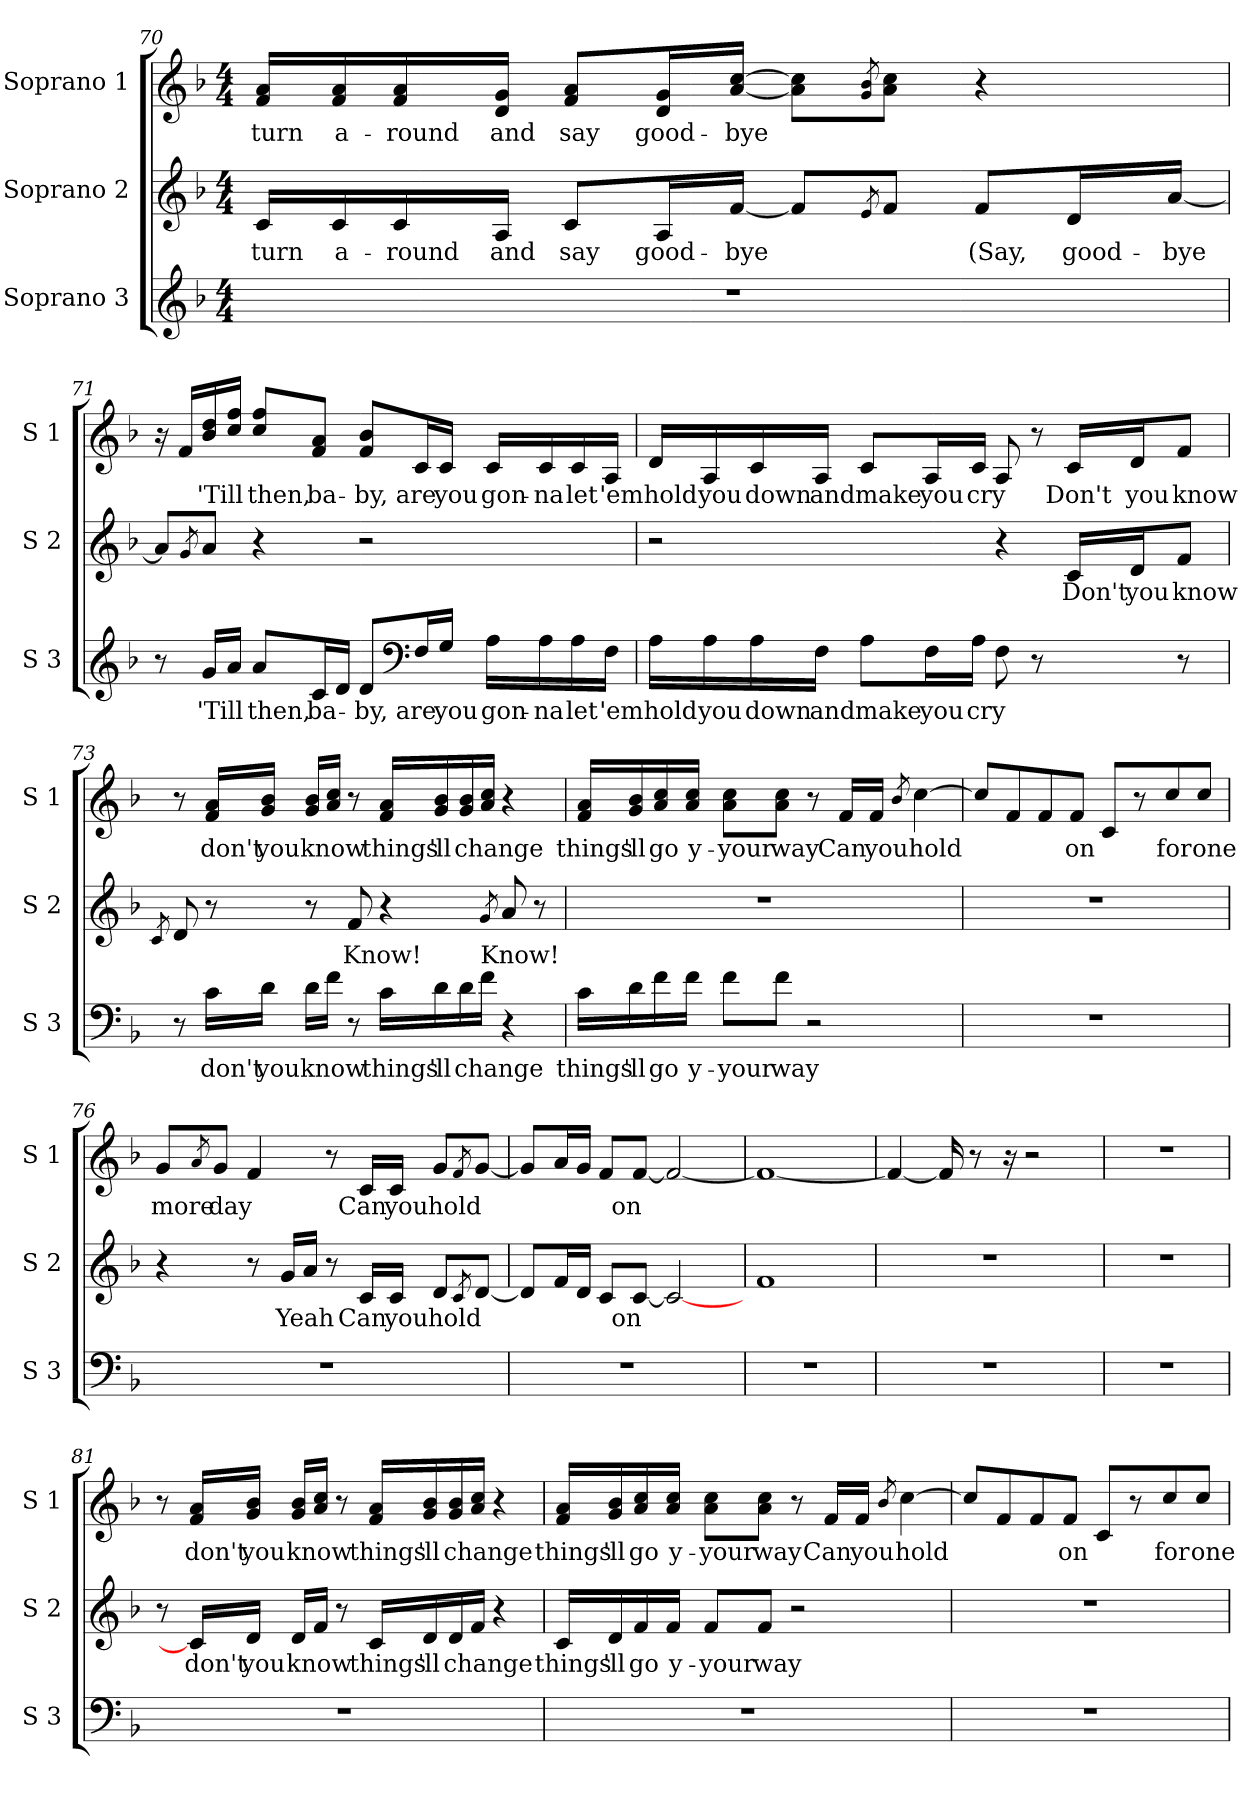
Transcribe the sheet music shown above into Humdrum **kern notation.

**kern	**text	**kern	**text	**kern	**text
*part3	*part3	*part2	*part2	*part1	*part1
*staff3	*staff3	*staff2	*staff2	*staff1	*staff1
*I"Soprano 3	*	*I"Soprano 2	*	*I"Soprano 1	*
*I'S 3	*	*I'S 2	*	*I'S 1	*
*clefG2	*	*clefG2	*	*clefG2	*
*k[b-]	*	*k[b-]	*	*k[b-]	*
*F:	*	*F:	*	*F:	*
*M4/4	*	*M4/4	*	*M4/4	*
=70	=70	=70	=70	=70	=70
!	!	!	!LO:LY:b	!	!LO:LY:b
1r	.	16c/LL	turn	16f/ 16a/LL	turn
!	!	!	!LO:LY:b	!	!LO:LY:b
.	.	16c/	a-	16f/ 16a/	a-
!	!	!	!LO:LY:b	!	!LO:LY:b
.	.	16c/	-round	16f/ 16a/	-round
!	!	!	!LO:LY:b	!	!LO:LY:b
.	.	16A/JJ	and	16d/ 16g/JJ	and
!	!	!	!LO:LY:b	!	!LO:LY:b
.	.	8c/L	say	8f/ 8a/L	say
!	!	!	!LO:LY:b	!	!LO:LY:b
.	.	16A/L	good-	16d/ 16g/L	good-
!	!	!	!LO:LY:b	!	!LO:LY:b
.	.	[16f/JJ	-bye	[16a/ [16cc/JJ	-bye
.	.	8f/L]	.	8a\] 8cc\]L	.
.	.	8qe/	.	8qg/ 8qb-/	.
.	.	8f/J	.	8a\ 8cc\J	.
!	!	!	!LO:LY:b	!	!
.	.	8f/L	(Say,	4r	.
!	!	!	!LO:LY:b	!	!
.	.	16d/L	good-	.	.
!	!	!	!LO:LY:b	!	!
.	.	[16a/JJ	-bye	.	.
=71	=71	=71	=71	=71	=71
8r	.	8a/L]	.	16r	.
.	.	.	.	16f/LL	.
.	.	8qg/	.	.	.
!	!LO:LY:b	!	!	!	!LO:LY:b
16g/LL	'Till	8a/J	.	16b-/ 16dd/	'Till
16a/JJ	.	.	.	16cc/ 16ff/JJ	.
!	!LO:LY:b	!	!	!	!LO:LY:b
8a/L	then,	4r	.	8cc/ 8ff/L	then,
!	!LO:LY:b	!	!	!	!LO:LY:b
16c/L	ba-	.	.	8f/ 8a/J	ba-
16d/JJ	.	.	.	.	.
!	!LO:LY:b	!	!	!	!LO:LY:b
8d/L	-by,	2r	.	8f/ 8b-/L	-by,
*clefF4	*	*	*	*	*
!	!LO:LY:b	!	!	!	!LO:LY:b
16F/L	are	.	.	16c/L	are
!	!LO:LY:b	!	!	!	!LO:LY:b
16G/JJ	you	.	.	16c/JJ	you
!	!LO:LY:b	!	!	!	!LO:LY:b
16A\LL	gon-	.	.	16c/LL	gon-
!	!LO:LY:b	!	!	!	!LO:LY:b
16A\	-na	.	.	16c/	-na
!	!LO:LY:b	!	!	!	!LO:LY:b
16A\	let	.	.	16c/	let
!	!LO:LY:b	!	!	!	!LO:LY:b
16F\JJ	'em	.	.	16A/JJ	'em
=72	=72	=72	=72	=72	=72
!	!LO:LY:b	!	!	!	!LO:LY:b
16A\LL	hold	2r	.	16d/LL	hold
!	!LO:LY:b	!	!	!	!LO:LY:b
16A\	you	.	.	16A/	you
!	!LO:LY:b	!	!	!	!LO:LY:b
16A\	down	.	.	16c/	down
!	!LO:LY:b	!	!	!	!LO:LY:b
16F\JJ	and	.	.	16A/JJ	and
!	!LO:LY:b	!	!	!	!LO:LY:b
8A\L	make	.	.	8c/L	make
!	!LO:LY:b	!	!	!	!LO:LY:b
16F\L	you	.	.	16A/L	you
!	!LO:LY:b	!	!	!	!LO:LY:b
16A\JJ	cry	.	.	16c/JJ	cry
8F\	.	4r	.	8A/	.
8r	.	.	.	8r	.
!	!	!	!LO:LY:b	!	!LO:LY:b
8ryy	.	16c/LL	Don't	16c/LL	Don't
!	!	!	!LO:LY:b	!	!LO:LY:b
.	.	16d/J	you	16d/J	you
!	!	!	!LO:LY:b	!	!LO:LY:b
8r	.	8f/J	know	8f/J	know
=73	=73	=73	=73	=73	=73
.	.	8qc/	.	.	.
8r	.	8d/	.	8r	.
!	!LO:LY:b	!	!	!	!LO:LY:b
16c\LL	don't	8r	.	16f/ 16a/LL	don't
!	!LO:LY:b	!	!	!	!LO:LY:b
16d\JJ	you	.	.	16g/ 16b-/JJ	you
!	!LO:LY:b	!	!	!	!LO:LY:b
16d\LL	know	8r	.	16g/ 16b-/LL	know
16f\JJ	.	.	.	16a/ 16cc/JJ	.
!	!	!	!LO:LY:b	!	!
8r	.	8f/	Know!	8r	.
!	!LO:LY:b	!	!	!	!LO:LY:b
16c\LL	things	4r	.	16f/ 16a/LL	things
!	!LO:LY:b	!	!	!	!LO:LY:b
16d\	'll	.	.	16g/ 16b-/	'll
!	!LO:LY:b	!	!	!	!LO:LY:b
16d\	change	.	.	16g/ 16b-/	change
16f\JJ	.	.	.	16a/ 16cc/JJ	.
.	.	8qg/	.	.	.
!	!	!	!LO:LY:b	!	!
4r	.	8a/	Know!	4r	.
.	.	8r	.	.	.
=74	=74	=74	=74	=74	=74
!	!LO:LY:b	!	!	!	!LO:LY:b
16c\LL	things	1r	.	16f/ 16a/LL	things
!	!LO:LY:b	!	!	!	!LO:LY:b
16d\	'll	.	.	16g/ 16b-/	'll
!	!LO:LY:b	!	!	!	!LO:LY:b
16f\	go	.	.	16a/ 16cc/	go
!	!LO:LY:b	!	!	!	!LO:LY:b
16f\JJ	y-	.	.	16a/ 16cc/JJ	y-
!	!LO:LY:b	!	!	!	!LO:LY:b
8f\L	-your	.	.	8a\ 8cc\L	-your
!	!LO:LY:b	!	!	!	!LO:LY:b
8f\J	way	.	.	8a\ 8cc\J	way
2r	.	.	.	8r	.
!	!	!	!	!	!LO:LY:b
.	.	.	.	16f/LL	Can
!	!	!	!	!	!LO:LY:b
.	.	.	.	16f/JJ	you
.	.	.	.	8qb-/	.
!	!	!	!	!	!LO:LY:b
.	.	.	.	[4cc\	hold
=75	=75	=75	=75	=75	=75
1r	.	1r	.	8cc/L]	.
.	.	.	.	8f/	.
.	.	.	.	8f/	.
!	!	!	!	!	!LO:LY:b
.	.	.	.	8f/J	on
.	.	.	.	8c/L	.
.	.	.	.	8r	.
!	!	!	!	!	!LO:LY:b
.	.	.	.	8cc/	for
!	!	!	!	!	!LO:LY:b
.	.	.	.	8cc/J	one
=76	=76	=76	=76	=76	=76
!	!	!	!	!	!LO:LY:b
1r	.	4r	.	8g/L	more
.	.	.	.	8qa/	.
!	!	!	!	!	!LO:LY:b
.	.	.	.	8g/J	day
.	.	8r	.	4f/	.
!	!	!	!LO:LY:b	!	!
.	.	16g/LL	Yeah	.	.
.	.	16a/JJ	.	.	.
.	.	8r	.	8r	.
!	!	!	!LO:LY:b	!	!LO:LY:b
.	.	16c/LL	Can	16c/LL	Can
!	!	!	!LO:LY:b	!	!LO:LY:b
.	.	16c/JJ	you	16c/JJ	you
!	!	!	!LO:LY:b	!	!LO:LY:b
.	.	8d/L	hold	8g/L	hold
.	.	8qc/	.	8qf/	.
.	.	[8d/J	.	[8g/J	.
=77	=77	=77	=77	=77	=77
1r	.	8d/L]	.	8g/L]	.
.	.	16f/L	.	16a/L	.
.	.	16d/JJ	.	16g/JJ	.
.	.	8c/L	.	8f/L	.
!	!	!	!LO:LY:b	!	!LO:LY:b
.	.	[8c/J	on	[8f/J	on
.	.	2c/_	.	2f/_	.
=78	=78	=78	=78	=78	=78
1r	.	1f	.	1f_	.
=79	=79	=79	=79	=79	=79
1r	.	1r	.	4f/_	.
.	.	.	.	16f/]	.
.	.	.	.	8r	.
.	.	.	.	16r	.
.	.	.	.	2r	.
=80	=80	=80	=80	=80	=80
1r	.	1r	.	1r	.
=81	=81	=81	=81	=81	=81
1r	.	8r	.	8r	.
!	!	!	!LO:LY:b	!	!LO:LY:b
.	.	16c/LL]	don't	16f/ 16a/LL	don't
!	!	!	!LO:LY:b	!	!LO:LY:b
.	.	16d/JJ	you	16g/ 16b-/JJ	you
!	!	!	!LO:LY:b	!	!LO:LY:b
.	.	16d/LL	know	16g/ 16b-/LL	know
.	.	16f/JJ	.	16a/ 16cc/JJ	.
.	.	8r	.	8r	.
!	!	!	!LO:LY:b	!	!LO:LY:b
.	.	16c/LL	things	16f/ 16a/LL	things
!	!	!	!LO:LY:b	!	!LO:LY:b
.	.	16d/	'll	16g/ 16b-/	'll
!	!	!	!LO:LY:b	!	!LO:LY:b
.	.	16d/	change	16g/ 16b-/	change
.	.	16f/JJ	.	16a/ 16cc/JJ	.
.	.	4r	.	4r	.
=82	=82	=82	=82	=82	=82
!	!	!	!LO:LY:b	!	!LO:LY:b
1r	.	16c/LL	things	16f/ 16a/LL	things
!	!	!	!LO:LY:b	!	!LO:LY:b
.	.	16d/	'll	16g/ 16b-/	'll
!	!	!	!LO:LY:b	!	!LO:LY:b
.	.	16f/	go	16a/ 16cc/	go
!	!	!	!LO:LY:b	!	!LO:LY:b
.	.	16f/JJ	y-	16a/ 16cc/JJ	y-
!	!	!	!LO:LY:b	!	!LO:LY:b
.	.	8f/L	-your	8a\ 8cc\L	-your
!	!	!	!LO:LY:b	!	!LO:LY:b
.	.	8f/J	way	8a\ 8cc\J	way
.	.	2r	.	8r	.
!	!	!	!	!	!LO:LY:b
.	.	.	.	16f/LL	Can
!	!	!	!	!	!LO:LY:b
.	.	.	.	16f/JJ	you
.	.	.	.	8qb-/	.
!	!	!	!	!	!LO:LY:b
.	.	.	.	[4cc\	hold
=83	=83	=83	=83	=83	=83
1r	.	1r	.	8cc/L]	.
.	.	.	.	8f/	.
.	.	.	.	8f/	.
!	!	!	!	!	!LO:LY:b
.	.	.	.	8f/J	on
.	.	.	.	8c/L	.
.	.	.	.	8r	.
!	!	!	!	!	!LO:LY:b
.	.	.	.	8cc/	for
!	!	!	!	!	!LO:LY:b
.	.	.	.	8cc/J	one
=	=	=	=	=	=
*-	*-	*-	*-	*-	*-
